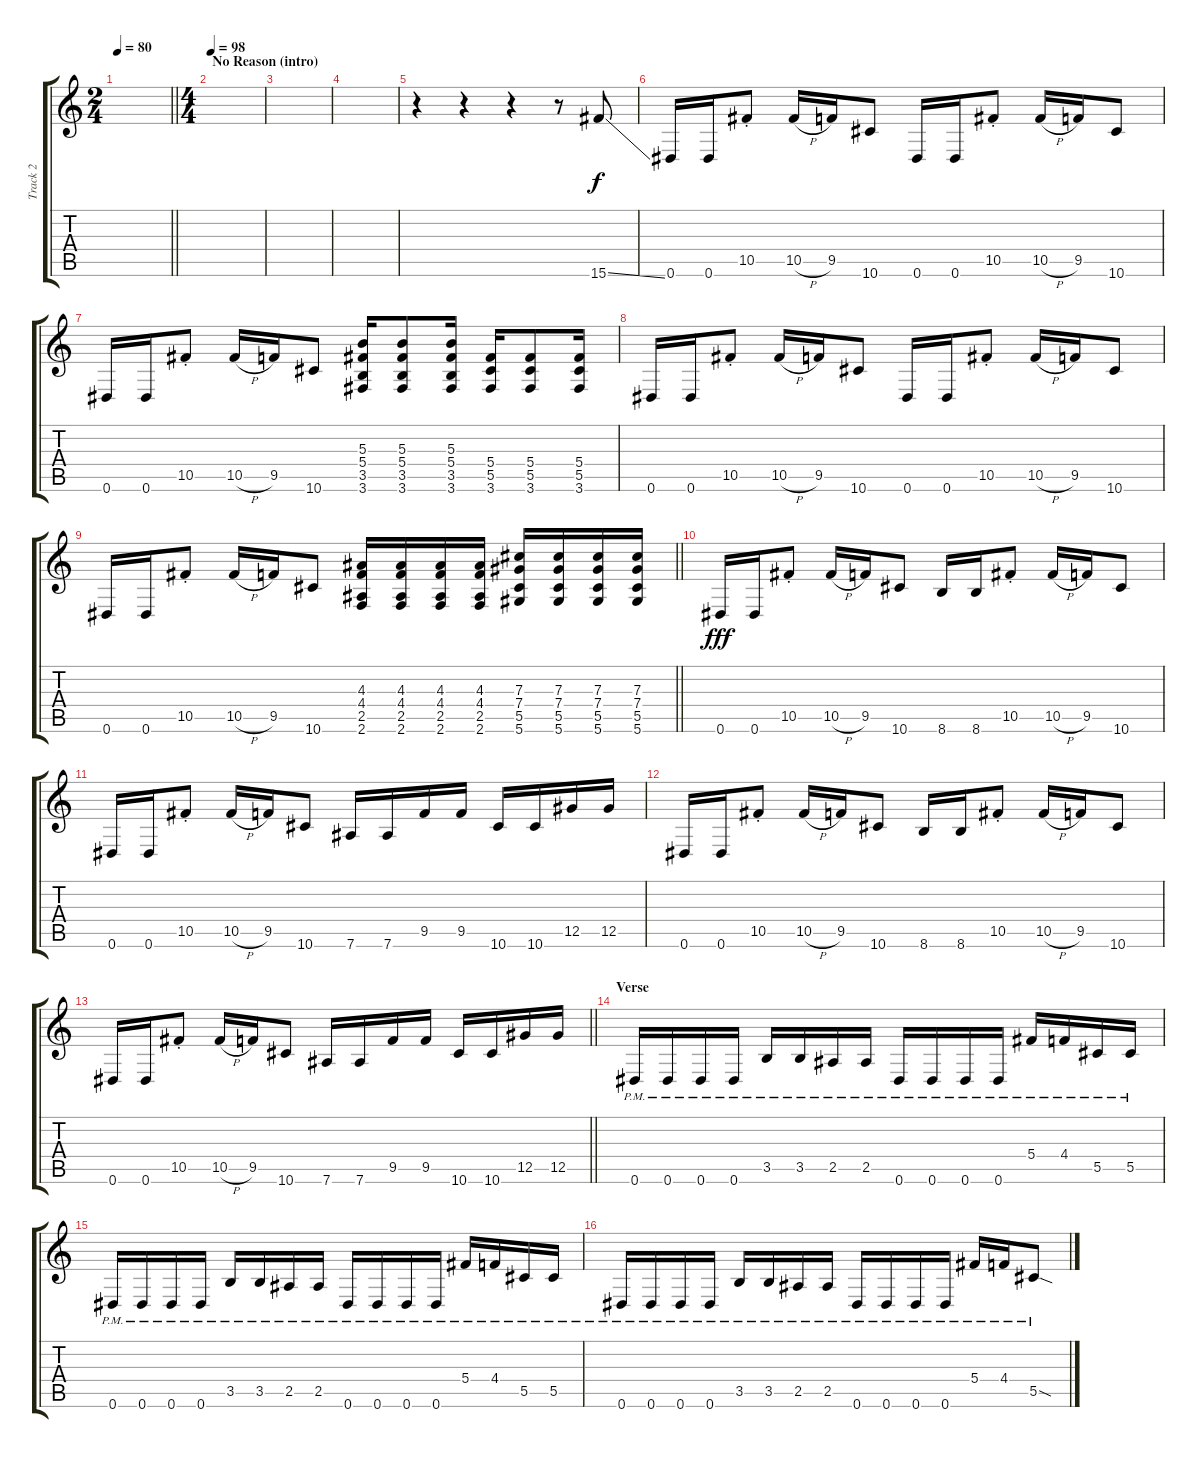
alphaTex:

\track ("Track 2" "Track 2") {instrument distortionguitar}
\staff {score tabs}
\tuning (Eb4 Bb3 Gb3 Db3 Ab2 Eb2) {hide}
\ts (2 4)
\tempo 80
\clef g2
\barLineRight lightlight
\ks c
|
\ts (4 4)
\section ("" "No Reason (intro)")
\tempo 98
|
|
|
r.4{instrument distortionguitar} r.4 r.4 r.8 15.6{ss}.8 |
0.6.16 0.6.16 10.5{st}.8 10.5{h}.16 9.5.16 10.6.8 0.6.16 0.6.16 10.5{st}.8 10.5{h}.16 9.5.16 10.6.8 |
0.6.16 0.6.16 10.5{st}.8 10.5{h}.16 9.5.16 10.6.8 (5.3 5.4 3.5 3.6).16 (5.3 5.4 3.5 3.6).8 (5.3 5.4 3.5 3.6).16 (5.4 5.5 3.6).16 (5.4 5.5 3.6).8 (5.4 5.5 3.6).16 |
0.6.16 0.6.16 10.5{st}.8 10.5{h}.16 9.5.16 10.6.8 0.6.16 0.6.16 10.5{st}.8 10.5{h}.16 9.5.16 10.6.8 |
\barLineRight lightlight
0.6.16 0.6.16 10.5{st}.8 10.5{h}.16 9.5.16 10.6.8 (4.3 4.4 2.5 2.6).16 (4.3 4.4 2.5 2.6).16 (4.3 4.4 2.5 2.6).16 (4.3 4.4 2.5 2.6).16 (7.3 7.4 5.5 5.6).16 (7.3 7.4 5.5 5.6).16 (7.3 7.4 5.5 5.6).16 (7.3 7.4 5.5 5.6).16 |
0.6.16{dy fff} 0.6.16 10.5{st}.8 10.5{h}.16 9.5.16 10.6.8 8.6.16 8.6.16 10.5{st}.8 10.5{h}.16 9.5.16 10.6.8 |
0.6.16 0.6.16 10.5{st}.8 10.5{h}.16 9.5.16 10.6.8 7.6.16 7.6.16 9.5.16 9.5.16 10.6.16 10.6.16 12.5.16 12.5.16 |
0.6.16 0.6.16 10.5{st}.8 10.5{h}.16 9.5.16 10.6.8 8.6.16 8.6.16 10.5{st}.8 10.5{h}.16 9.5.16 10.6.8 |
\barLineRight lightlight
0.6.16 0.6.16 10.5{st}.8 10.5{h}.16 9.5.16 10.6.8 7.6.16 7.6.16 9.5.16 9.5.16 10.6.16 10.6.16 12.5.16 12.5.16 |
\section ("" "Verse")
0.6{pm}.16 0.6{pm}.16 0.6{pm}.16 0.6{pm}.16 3.5{pm}.16 3.5{pm}.16 2.5{pm}.16 2.5{pm}.16 0.6{pm}.16 0.6{pm}.16 0.6{pm}.16 0.6{pm}.16 5.4{pm}.16 4.4{pm}.16 5.5{pm}.16 5.5{pm}.16 |
0.6{pm}.16 0.6{pm}.16 0.6{pm}.16 0.6{pm}.16 3.5{pm}.16 3.5{pm}.16 2.5{pm}.16 2.5{pm}.16 0.6{pm}.16 0.6{pm}.16 0.6{pm}.16 0.6{pm}.16 5.4{pm}.16 4.4{pm}.16 5.5{pm}.16 5.5{pm}.16 |
0.6{pm}.16 0.6{pm}.16 0.6{pm}.16 0.6{pm}.16 3.5{pm}.16 3.5{pm}.16 2.5{pm}.16 2.5{pm}.16 0.6{pm}.16 0.6{pm}.16 0.6{pm}.16 0.6{pm}.16 5.4{pm}.16 4.4{pm}.16 5.5{sod pm}.8
